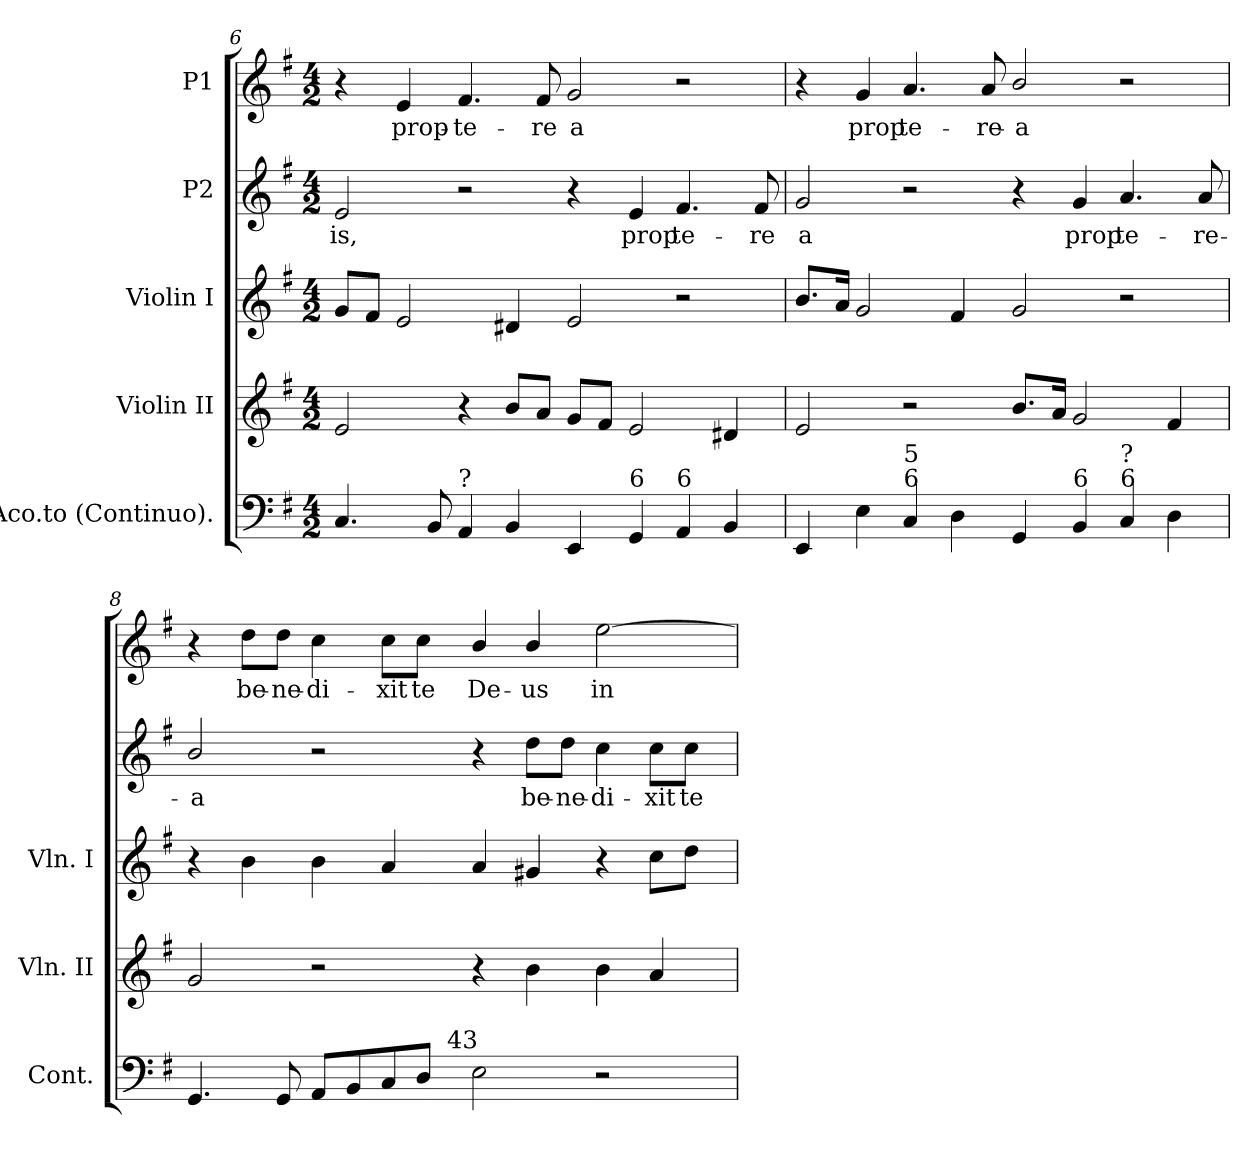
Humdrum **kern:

**kern	**kern	**kern	**kern	**text	**kern	**text
*part5	*part4	*part3	*part2	*part2	*part1	*part1
*staff5	*staff4	*staff3	*staff2	*staff2	*staff1	*staff1
*I"Aco.to (Continuo).	*I"Violin II	*I"Violin I	*I"P2	*	*I"P1	*
*I'Cont.	*I'Vln. II	*I'Vln. I	*	*	*	*
*clefF4	*clefG2	*clefG2	*clefG2	*	*clefG2	*
*k[f#]	*k[f#]	*k[f#]	*k[f#]	*	*k[f#]	*
*G:	*G:	*G:	*G:	*	*G:	*
*M4/2	*M4/2	*M4/2	*M4/2	*	*M4/2	*
=6	=6	=6	=6	=6	=6	=6
!	!	!	!	!LO:LY:b:color=#000000	!	!
4.Ci/	2ei/	8gi/L	2ei/	-is,	4r	.
.	.	8f#i/J	.	.	.	.
!	!	!	!	!	!	!LO:LY:b:color=#000000
.	.	2ei/	.	.	4ei/	prop-
8BBi/	.	.	.	.	.	.
!LO:TX:a:t=?	!	!	!	!	!	!
!	!	!	!	!	!	!LO:LY:b:color=#000000
4AAi/	4r	.	2r	.	4.f#i/	-te-
4BBi/	8bi/L	4d#Xi/	.	.	.	.
!	!	!	!	!	!	!LO:LY:b:color=#000000
.	8ai/J	.	.	.	8f#i/	-re
!	!	!	!	!	!	!LO:LY:b:color=#000000
4EEi/	8gi/L	2ei/	4r	.	2gi/	a
.	8f#i/J	.	.	.	.	.
!LO:TX:a:t=6	!	!	!	!	!	!
!	!	!	!	!LO:LY:b:color=#000000	!	!
4GGi/	2ei/	.	4ei/	prop-	.	.
!LO:TX:a:t=6	!	!	!	!	!	!
!	!	!	!	!LO:LY:b:color=#000000	!	!
4AAi/	.	2r	4.f#i/	-te-	2r	.
4BBi/	4d#Xi/	.	.	.	.	.
!	!	!	!	!LO:LY:b:color=#000000	!	!
.	.	.	8f#i/	-re	.	.
!!LO:PB:g=z
=7	=7	=7	=7	=7	=7	=7
!	!	!	!	!LO:LY:b:color=#000000	!	!
4EEi/	2ei/	8.bi/L	2gi/	a	4r	.
.	.	16ai/Jk	.	.	.	.
!	!	!	!	!	!	!LO:LY:b:color=#000000
4Ei\	.	2gi/	.	.	4gi/	prop-
!LO:TX:a:t=6	!	!	!	!	!	!
!LO:TX:t=5	!	!	!	!	!	!
!	!	!	!	!	!	!LO:LY:b:color=#000000
4Ci/	2r	.	2r	.	4.ai/	-te-
4Di\	.	4f#i/	.	.	.	.
!	!	!	!	!	!	!LO:LY:b:color=#000000
.	.	.	.	.	8ai/	-re-
!	!	!	!	!	!	!LO:LY:b:color=#000000
4GGi/	8.bi/L	2gi/	4r	.	2bi/	-a
.	16ai/Jk	.	.	.	.	.
!LO:TX:a:t=6	!	!	!	!	!	!
!	!	!	!	!LO:LY:b:color=#000000	!	!
4BBi/	2gi/	.	4gi/	prop-	.	.
!LO:TX:a:t=6	!	!	!	!	!	!
!LO:TX:t=?	!	!	!	!	!	!
!	!	!	!	!LO:LY:b:color=#000000	!	!
4Ci/	.	2r	4.ai/	-te-	2r	.
4Di\	4f#i/	.	.	.	.	.
!	!	!	!	!LO:LY:b:color=#000000	!	!
.	.	.	8ai/	-re-	.	.
=8	=8	=8	=8	=8	=8	=8
!	!	!	!	!LO:LY:b:color=#000000	!	!
*^	*	*	*	*	*	*
4.GGi/	2ryy	2gi/	4r	2bi/	-a	4r	.
!	!	!	!	!	!	!	!LO:LY:b:color=#000000
.	.	.	4bi\	.	.	8ddi\L	be-
!	!	!	!	!	!	!	!LO:LY:b:color=#000000
8GGi/	.	.	.	.	.	8ddi\J	-ne-
!	!	!	!	!	!	!	!LO:LY:b:color=#000000
8AAi/L	4ryy	2r	4bi\	2r	.	4cci\	-di-
8BBi/	.	.	.	.	.	.	.
!	!	!	!	!	!	!	!LO:LY:b:color=#000000
8Ci/	8ryy	.	4ai/	.	.	8cci\L	-xit
!	!	!	!	!	!	!	!LO:LY:b:color=#000000
8Di/J	32ryy	.	.	.	.	8cci\J	te
.	64ryy	.	.	.	.	.	.
.	256.ryy	.	.	.	.	.	.
!	!LO:TX:a:t=43	!	!	!	!	!	!
.	1ryy	.	.	.	.	.	.
!	!	!	!	!	!	!	!LO:LY:b:color=#000000
2Ei\	.	4r	4ai/	4r	.	4bi/	De-
!	!	!	!	!	!LO:LY:b:color=#000000	!	!
!	!	!	!	!	!	!	!LO:LY:b:color=#000000
.	.	4bi\	4g#Xi/	8ddi\L	be-	4bi/	-us
!	!	!	!	!	!LO:LY:b:color=#000000	!	!
.	.	.	.	8ddi\J	-ne-	.	.
!	!	!	!	!	!LO:LY:b:color=#000000	!	!
!	!	!	!	!	!	!	!LO:LY:b:color=#000000
2r	.	4bi\	4r	4cci\	-di-	[2eei\	in
!	!	!	!	!	!LO:LY:b:color=#000000	!	!
.	.	4ai/	8cci\L	8cci\L	-xit	.	.
!	!	!	!	!	!LO:LY:b:color=#000000	!	!
.	.	.	8ddi\J	8cci\J	te	.	.
.	16ryy	.	.	.	.	.	.
.	128ryy	.	.	.	.	.	.
.	512ryy	.	.	.	.	.	.
*v	*v	*	*	*	*	*	*
=	=	=	=	=	=	=
*-	*-	*-	*-	*-	*-	*-
